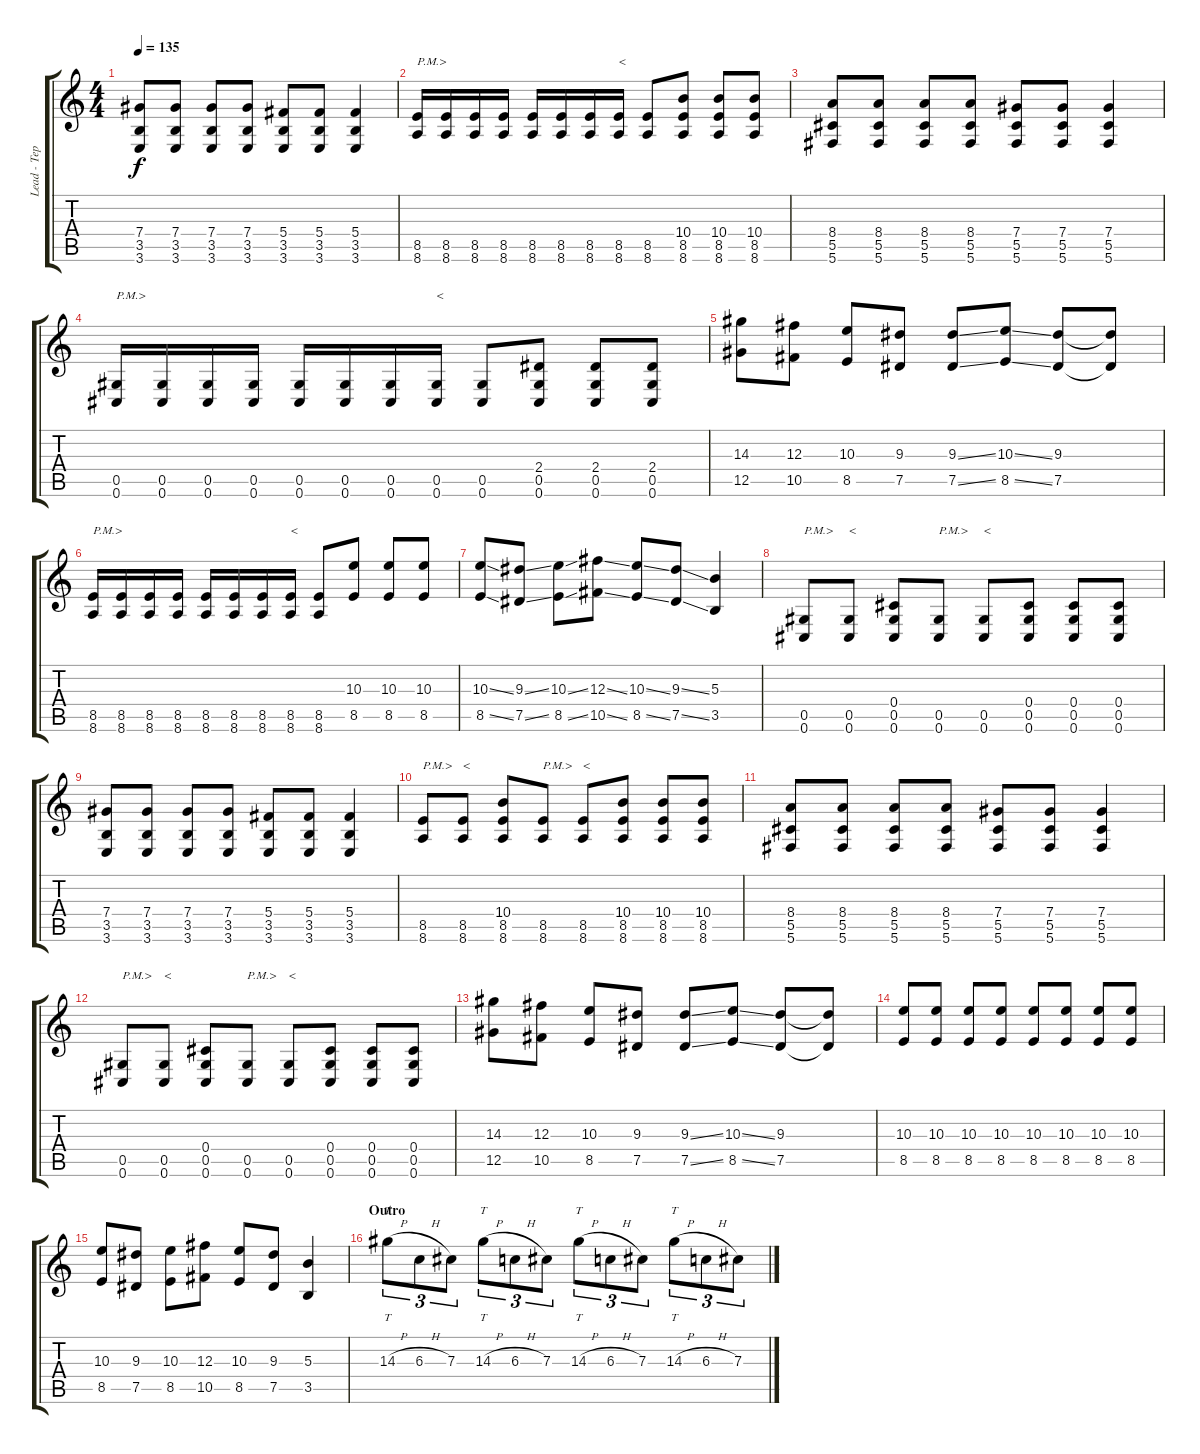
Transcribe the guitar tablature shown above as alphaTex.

\track ("Lead - Teppei" "Lead - Tep") {instrument overdrivenguitar}
\staff {score tabs}
\tuning (Eb4 Bb3 Gb3 Db3 Ab2 Db2) {hide}
\ts (4 4)
\tempo 135
\clef g2
\ks c
(7.4 3.5 3.6).8{dy f} (7.4 3.5 3.6).8 (7.4 3.5 3.6).8 (7.4 3.5 3.6).8 (5.4 3.5 3.6).8 (5.4 3.5 3.6).8 (5.4 3.5 3.6).4 |
(8.5 8.6).16{txt "P.M.>"} (8.5 8.6).16 (8.5 8.6).16 (8.5 8.6).16 (8.5 8.6).16 (8.5 8.6).16 (8.5 8.6).16 (8.5 8.6).16{txt "<"} (8.5 8.6).8 (10.4 8.5 8.6).8 (10.4 8.5 8.6).8 (10.4 8.5 8.6).8 |
(8.4 5.5 5.6).8 (8.4 5.5 5.6).8 (8.4 5.5 5.6).8 (8.4 5.5 5.6).8 (7.4 5.5 5.6).8 (7.4 5.5 5.6).8 (7.4 5.5 5.6).4 |
(0.5 0.6).16{txt "P.M.>"} (0.5 0.6).16 (0.5 0.6).16 (0.5 0.6).16 (0.5 0.6).16 (0.5 0.6).16 (0.5 0.6).16 (0.5 0.6).16{txt "<"} (0.5 0.6).8 (2.4 0.5 0.6).8 (2.4 0.5 0.6).8 (2.4 0.5 0.6).8 |
(14.3 12.5).8 (12.3 10.5).8 (10.3 8.5).8 (9.3 7.5).8 (9.3{ss} 7.5{ss}).8 (10.3{ss} 8.5{ss}).8 (9.3 7.5).8 (9.3{t} 7.5{t}).8 |
(8.5 8.6).16{txt "P.M.>"} (8.5 8.6).16 (8.5 8.6).16 (8.5 8.6).16 (8.5 8.6).16 (8.5 8.6).16 (8.5 8.6).16 (8.5 8.6).16{txt "<"} (8.5 8.6).8 (10.3 8.5).8 (10.3 8.5).8 (10.3 8.5).8 |
(10.3{ss} 8.5{ss}).8 (9.3{ss} 7.5{ss}).8 (10.3{ss} 8.5{ss}).8 (12.3{ss} 10.5{ss}).8 (10.3{ss} 8.5{ss}).8 (9.3{ss} 7.5{ss}).8 (5.3 3.5).4 |
(0.5 0.6).8{txt "P.M.>"} (0.5 0.6).8{txt "<"} (0.4 0.5 0.6).8 (0.5 0.6).8{txt "P.M.>"} (0.5 0.6).8{txt "<"} (0.4 0.5 0.6).8 (0.4 0.5 0.6).8 (0.4 0.5 0.6).8 |
(7.4 3.5 3.6).8 (7.4 3.5 3.6).8 (7.4 3.5 3.6).8 (7.4 3.5 3.6).8 (5.4 3.5 3.6).8 (5.4 3.5 3.6).8 (5.4 3.5 3.6).4 |
(8.5 8.6).8{txt "P.M.>"} (8.5 8.6).8{txt "<"} (10.4 8.5 8.6).8 (8.5 8.6).8{txt "P.M.>"} (8.5 8.6).8{txt "<"} (10.4 8.5 8.6).8 (10.4 8.5 8.6).8 (10.4 8.5 8.6).8 |
(8.4 5.5 5.6).8 (8.4 5.5 5.6).8 (8.4 5.5 5.6).8 (8.4 5.5 5.6).8 (7.4 5.5 5.6).8 (7.4 5.5 5.6).8 (7.4 5.5 5.6).4 |
(0.5 0.6).8{txt "P.M.>"} (0.5 0.6).8{txt "<"} (0.4 0.5 0.6).8 (0.5 0.6).8{txt "P.M.>"} (0.5 0.6).8{txt "<"} (0.4 0.5 0.6).8 (0.4 0.5 0.6).8 (0.4 0.5 0.6).8 |
(14.3 12.5).8 (12.3 10.5).8 (10.3 8.5).8 (9.3 7.5).8 (9.3{ss} 7.5{ss}).8 (10.3{ss} 8.5{ss}).8 (9.3 7.5).8 (9.3{t} 7.5{t}).8 |
(10.3 8.5).8 (10.3 8.5).8 (10.3 8.5).8 (10.3 8.5).8 (10.3 8.5).8 (10.3 8.5).8 (10.3 8.5).8 (10.3 8.5).8 |
(10.3 8.5).8 (9.3 7.5).8 (10.3 8.5).8 (12.3 10.5).8 (10.3 8.5).8 (9.3 7.5).8 (5.3 3.5).4 |
\section ("" "Outro")
14.3{h}.8{tt tu (3 2)} 6.3{h}.8{tu (3 2)} 7.3.8{tu (3 2)} 14.3{h}.8{tt tu (3 2)} 6.3{h}.8{tu (3 2)} 7.3.8{tu (3 2)} 14.3{h}.8{tt tu (3 2)} 6.3{h}.8{tu (3 2)} 7.3.8{tu (3 2)} 14.3{h}.8{tt tu (3 2)} 6.3{h}.8{tu (3 2)} 7.3.8{tu (3 2)}
